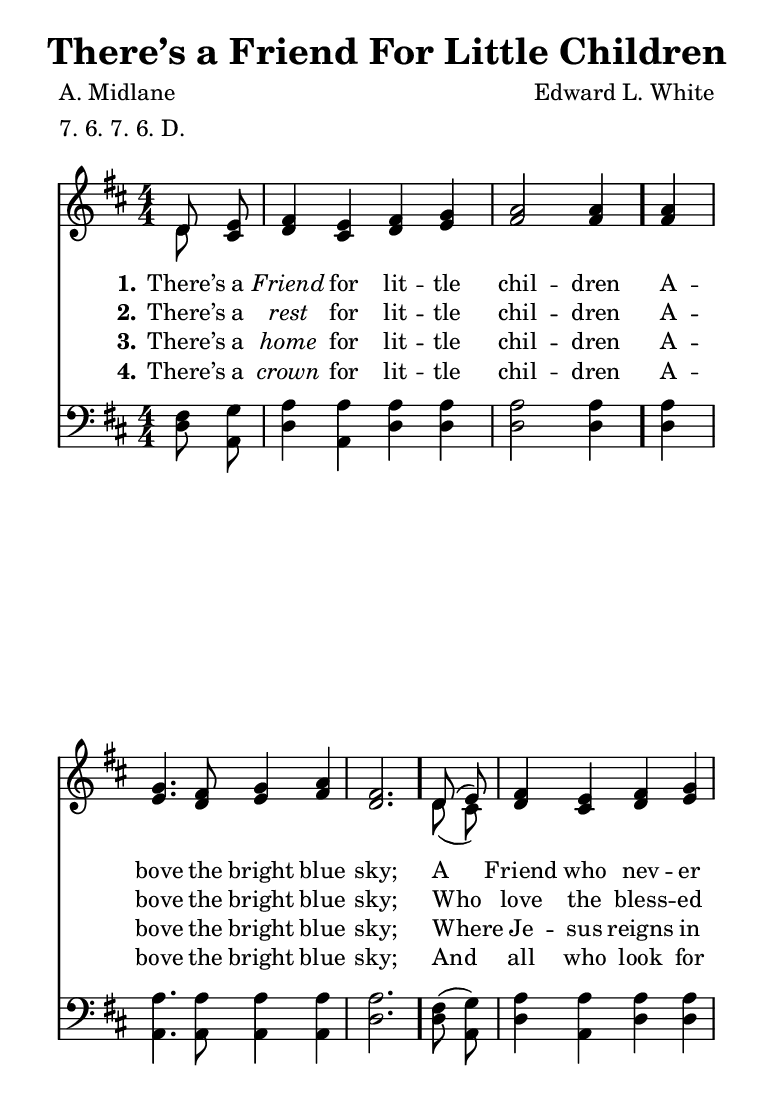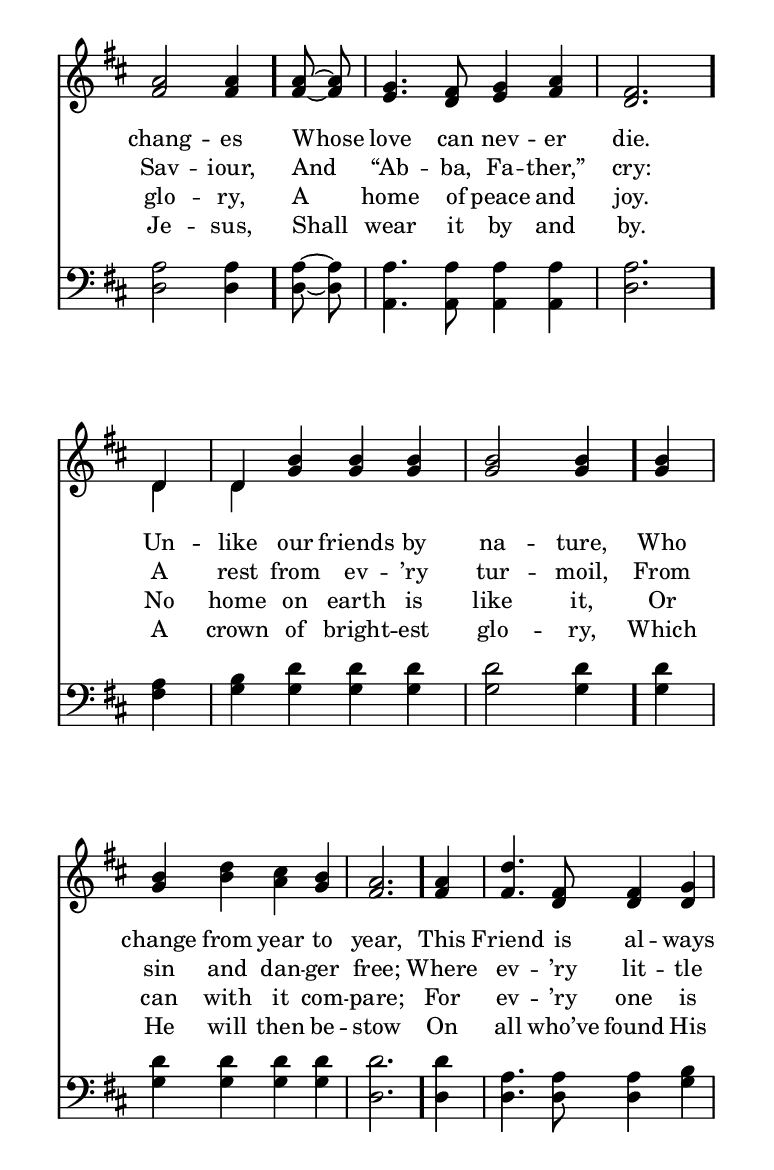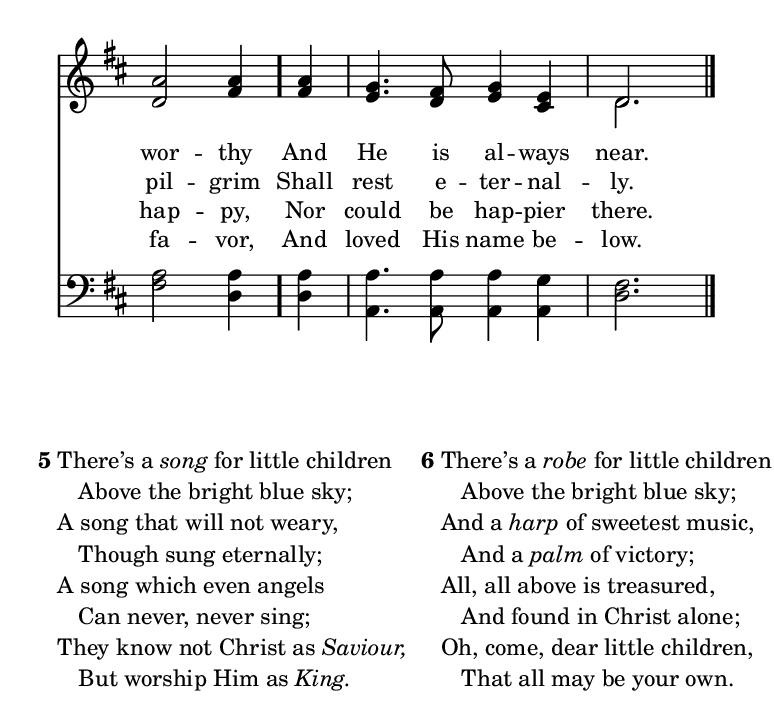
\include "common/global.ily"
\paper {
  \include "common/paper.ily"
  ragged-last-bottom = ##t
}

\header{
  %children
  hymnnumber = "323"
  title = "There’s a Friend For Little Children"
  tunename = "Watcher"
  meter = "7. 6. 7. 6. D."
  poet = "A. Midlane"
  composer = "Edward L. White"
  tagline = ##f
}

global = {
  \include "common/overrides.ily"
  \override Staff.TimeSignature.style = #'numbered
  \time 4/4
  \override Score.MetronomeMark.transparent = ##t % hide all fermata changes too
  \tempo 4=90
  \key d \major
  \partial 4
  \autoBeamOff
}

patternA = { c8 c | c4 c c c | c2 c4 }
patternB = { c4 | c4. c8 c4 c | c2. }
patternC = { c8 ~ c8 | c4. c8 c4 c | c2. }
patternD = { c4 | c c c c | c2 c4 }
patternE = { c4 | c c c c | c2. }
patternF = { c4 | c4. c8 c4 c | c2 c4 }

notesSoprano = {
\global
\relative c' {

  \changePitch \patternA { d e | fis e fis g | a a }
  \changePitch \patternB { a | g fis g a | fis } \eogbreak
  \changePitch \patternA { d( e) | fis e fis g | a a }
  \changePitch \patternC { a a | g fis g a | fis } \eogbreak
  \changePitch \patternD { d | d b' b b | b b }
  \changePitch \patternE { b | b d cis b | a } \eogbreak
  \changePitch \patternF { a | d fis, fis g | a a }
  \changePitch \patternB { a | g fis g e | d }

  \bar "|."

}
}

notesAlto = {
\global
\relative e' {

  \changePitch \patternA { d cis | d cis d e | fis fis }
  \changePitch \patternB { fis | e d e fis | d }
  \changePitch \patternA { d( cis) | d cis d e | fis fis }
  \changePitch \patternC { fis fis | e d e fis | d }
  \changePitch \patternD { d | d g g g | g g }
  \changePitch \patternE { g | g b a g | fis }
  \changePitch \patternF { fis | fis d d d | d fis }
  \changePitch \patternB { fis | e d e cis | d }

}
}

notesTenor = {
\global
\relative a {

  \changePitch \patternA { fis g | a a a a | a a }
  \changePitch \patternB { a | a a a a | a }
  \changePitch \patternA { fis( g) | a a a a | a a }
  \changePitch \patternC { a a | a a a a | a }
  \changePitch \patternD { a | b d d d | d d }
  \changePitch \patternE { d | d d d d | d }
  \changePitch \patternF { d | a a a b | a a }
  \changePitch \patternB { a | a a a g | fis }

}
}

notesBass = {
\global
\relative f {

  \changePitch \patternA { d a | d a d d | d d }
  \changePitch \patternB { d | a a a a | d }
  \changePitch \patternA { d( a) | d a d d | d d }
  \changePitch \patternC { d d | a a a a | d }
  \changePitch \patternD { fis | g g g g | g g }
  \changePitch \patternE { g | g g g g | d }
  \changePitch \patternF { d | d d d g | fis d }
  \changePitch \patternB { d | a a a a | d }

}
}

wordsA = \lyricmode {
\set stanza = "1."

There’s a \italicsOn Friend \italicsOff for lit -- tle chil -- dren \bar "."
A -- bove the bright blue sky; \bar "."
A Friend who nev -- er chang -- es \bar "."
Whose love can nev -- er die. \bar "."
Un -- like our friends by na -- ture, \bar "."
Who change from year to year, \bar "."
This Friend is al -- ways wor -- thy \bar "."
And He is al -- ways near. \bar "."

}

wordsB = \lyricmode {
\set stanza = "2."

There’s a \italicsOn rest \italicsOff for lit -- tle chil -- dren
A -- bove the bright blue sky;
Who love the bless -- ed Sav -- iour,
And “Ab -- ba, Fa -- ther,” cry:
A rest from ev -- ’ry tur -- moil,
From sin and dan -- ger free;
Where ev -- ’ry lit -- tle pil -- grim
Shall rest e -- ter -- nal -- ly.

}

wordsC = \lyricmode {
\set stanza = "3."

There’s a \italicsOn home \italicsOff for lit -- tle chil -- dren
A -- bove the bright blue sky;
Where Je -- sus reigns in glo -- ry,
A home of peace and joy.
No home on earth is like it,
Or can with it com -- pare;
For ev -- ’ry one is hap -- py,
Nor could be hap -- pier there.

}

wordsD = \lyricmode {
\set stanza = "4."

There’s a \italicsOn crown \italicsOff for lit -- tle chil -- dren
A -- bove the bright blue sky;
And all who look for Je -- sus,
Shall wear it by and by. % original has by-and-by, but "by -- and -- by" might be unfortunately compacted without hyphens TODO figure out hard hyphens
A crown of bright -- est glo -- ry,
Which He will then be -- stow
On all who’ve found His fa -- vor,
And loved His name be -- low.

}

wordsE = \markuplist {

\line { There’s a \italic song for little children }
\line { { \hspace #2 } Above the bright blue sky; }
\line { A song that will not weary, }
\line { { \hspace #2 } Though sung eternally; }
\line { A song which even angels }
\line { { \hspace #2 } Can never, never sing; }
\line { They know not Christ as \italic Saviour, }
\line { { \hspace #2 } But worship Him as \italic King. }

}

wordsF = \markuplist {

\line { There’s a \italic robe for little children }
\line { { \hspace #2 } Above the bright blue sky; }
\line { And a \italic harp of sweetest music, }
\line { { \hspace #2 } And a \italic palm of victory; }
\line { All, all above is treasured, }
\line { { \hspace #2 } And found in Christ alone; }
\line { Oh, come, dear little children, }
\line { { \hspace #2 } That all may be your own. }

}

\score {
  \context ChoirStaff <<
    \context Staff = upper <<
      \set Staff.autoBeaming = ##f
      \set ChoirStaff.systemStartDelimiter = #'SystemStartBar
      \set ChoirStaff.printPartCombineTexts = ##f
      \partcombine #'(2 . 9) \notesSoprano \notesAlto
      \context NullVoice = sopranos { \voiceOne << \notesSoprano >> }
      \context NullVoice = altos { \voiceTwo << \notesAlto >> }
      \context Lyrics = one   \lyricsto sopranos \wordsA
      \context Lyrics = two   \lyricsto sopranos \wordsB
      \context Lyrics = three \lyricsto sopranos \wordsC
      \context Lyrics = four  \lyricsto sopranos \wordsD
    >>
    \context Staff = men <<
      \set Staff.autoBeaming = ##f
      \clef bass
      \set ChoirStaff.printPartCombineTexts = ##f
      \partcombine #'(2 . 9) \notesTenor \notesBass
      \context NullVoice = tenors { \voiceOne << \notesTenor >> }
      \context NullVoice = basses { \voiceTwo << \notesBass >> }
    >>
  >>
  \layout {
    \include "common/layout.ily"
  }
  \midi{
    \include "common/midi.ily"
  }
}

\noPageBreak

\markup { \fill-line {
  \hspace #0.1
  \line{ \bold 5 \column { \wordsE } }
  \hspace #0.1
  \line{ \bold 6 \column { \wordsF } }
  \hspace #0.1
} }

\version "2.19.49"  % necessary for upgrading to future LilyPond versions.

% vi:set et ts=2 sw=2 ai nocindent syntax=lilypond:
